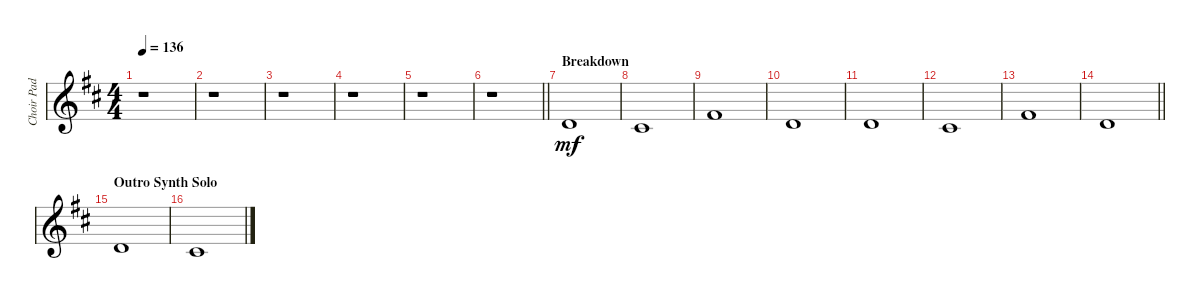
\track ("Choir Pad" "Choir Pad") {instrument fx7echoes}
\staff {score}
\tuning (E4 B3 G3 D3 A2 E2) {hide}
\ts (4 4)
\tempo 136
\clef g2
\ks bminor
r.1{dy ppp} |
r.1 |
r.1 |
r.1 |
r.1 |
\barLineRight lightlight
r.1 |
\section ("" "Breakdown")
3.2.1{dy mf} |
2.2.1 |
2.1.1 |
3.2.1 |
3.2.1 |
2.2.1 |
2.1.1 |
\barLineRight lightlight
3.2.1 |
\section ("" "Outro Synth Solo")
3.2.1 |
2.2.1
